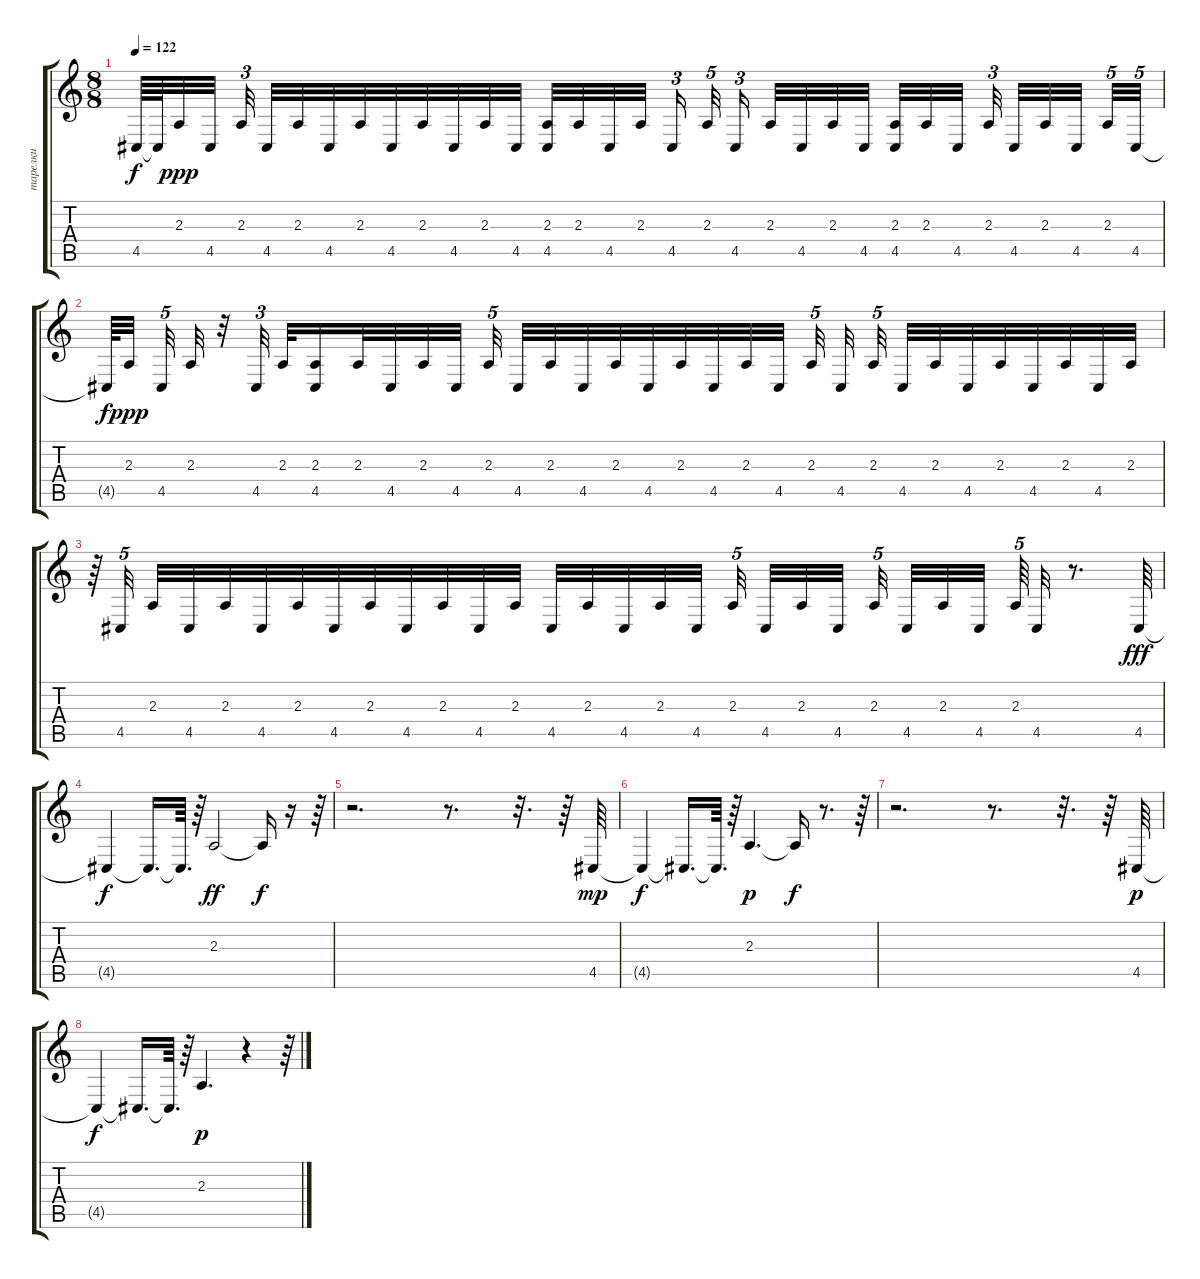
\track ("тарелки" "тарелки") {instrument acousticgrandpiano}
\staff {score tabs}
\tuning (E4 B3 G3 D3 A2 E2) {hide}
\ts (8 8)
\tempo 122
\clef g2
\ks c
4.5{t}.64{dy f} 4.5{t}.64 2.3.32{dy ppp} 4.5.32{beam splitsecondary} 2.3.32{tu (3 2)} 4.5.32 2.3.32 4.5.32 2.3.32 4.5.32 2.3.32 4.5.32 2.3.32 4.5.32 (2.3 4.5).32 2.3.32 4.5.32 2.3.32 4.5.16{tu (3 2)} 2.3.32{tu (5 4)} 4.5.16{tu (3 2)} 2.3.32 4.5.32 2.3.32 4.5.32 (2.3 4.5).32 2.3.32 4.5.32{beam splitsecondary} 2.3.32{tu (3 2)} 4.5.32 2.3.32 4.5.32{beam splitsecondary} 2.3.32{tu (5 4)} 4.5.32{tu (5 4)} |
4.5{t}.64{dy f} 2.3.32{dy ppp beam splitsecondary} 4.5.32{tu (5 4)} 2.3.32 r.32 4.5.32{tu (3 2) beam splitsecondary} 2.3.32 (2.3 4.5).16 2.3.32 4.5.32 2.3.32 4.5.32{beam splitsecondary} 2.3.32{tu (5 4)} 4.5.32 2.3.32 4.5.32 2.3.32 4.5.32 2.3.32 4.5.32 2.3.32 4.5.32{beam splitsecondary} 2.3.32{tu (5 4) beam splitsecondary} 4.5.32 2.3.32{tu (5 4)} 4.5.32 2.3.32 4.5.32 2.3.32 4.5.32 2.3.32 4.5.32 2.3.32 |
r.64 4.5.32{tu (5 4) beam splitsecondary} 2.3.32 4.5.32 2.3.32 4.5.32 2.3.32 4.5.32 2.3.32 4.5.32 2.3.32 4.5.32 2.3.32 4.5.32 2.3.32 4.5.32 2.3.32 4.5.32{beam splitsecondary} 2.3.32{tu (5 4) beam splitsecondary} 4.5.32 2.3.32 4.5.32{beam splitsecondary} 2.3.32{tu (5 4) beam splitsecondary} 4.5.32 2.3.32 4.5.32 2.3.64{tu (5 4)} 4.5.32 r.8{d} 4.5.64{dy fff} |
4.5{t}.4{dy f} 4.5{t}.16{d} 4.5{t}.64{d} r.64 2.3.2{dy ff} 2.3{t}.16{dy f} r.16 r.64 |
r.2{d} r.8{d} r.32{d} r.64 4.5.64{dy mp} |
4.5{t}.4{dy f} 4.5{t}.16{d} 4.5{t}.64{d} r.64 2.3.4{d dy p} 2.3{t}.16{dy f} r.8{d} r.64 |
r.2{d} r.8{d} r.32{d} r.64 4.5.64{dy p} |
4.5{t}.4{dy f} 4.5{t}.16{d} 4.5{t}.64{d} r.64 2.3.4{d dy p} r.4 r.64
